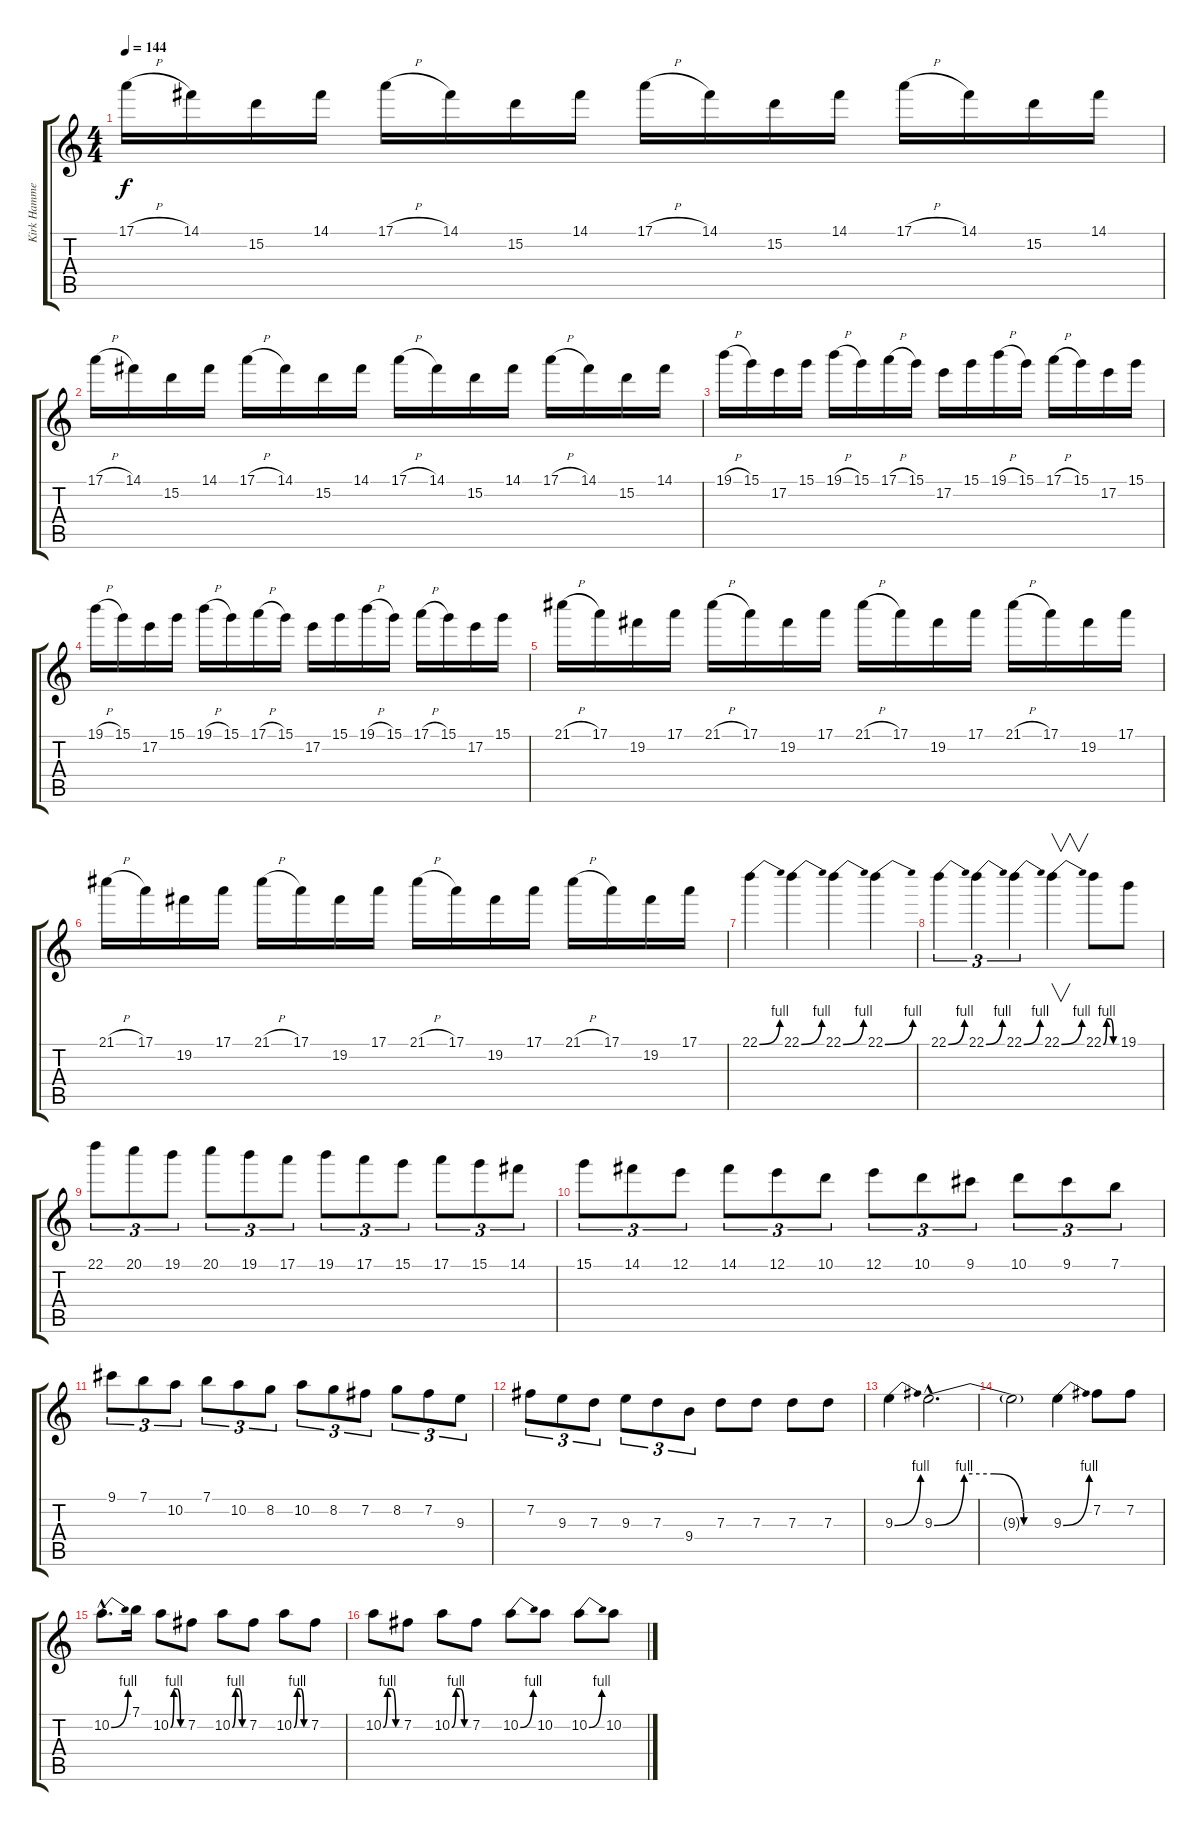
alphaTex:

\track ("Kirk Hammet" "Kirk Hamme") {instrument overdrivenguitar}
\staff {score tabs}
\tuning (E4 B3 G3 D3 A2 E2) {hide}
\ts (4 4)
\tempo 144
\clef g2
\ks c
17.1{h}.16{dy f} 14.1.16 15.2.16 14.1.16 17.1{h}.16 14.1.16 15.2.16 14.1.16 17.1{h}.16 14.1.16 15.2.16 14.1.16 17.1{h}.16 14.1.16 15.2.16 14.1.16 |
17.1{h}.16 14.1.16 15.2.16 14.1.16 17.1{h}.16 14.1.16 15.2.16 14.1.16 17.1{h}.16 14.1.16 15.2.16 14.1.16 17.1{h}.16 14.1.16 15.2.16 14.1.16 |
19.1{h}.16 15.1.16 17.2.16 15.1.16 19.1{h}.16 15.1.16 17.1{h}.16 15.1.16 17.2.16 15.1.16 19.1{h}.16 15.1.16 17.1{h}.16 15.1.16 17.2.16 15.1.16 |
19.1{h}.16 15.1.16 17.2.16 15.1.16 19.1{h}.16 15.1.16 17.1{h}.16 15.1.16 17.2.16 15.1.16 19.1{h}.16 15.1.16 17.1{h}.16 15.1.16 17.2.16 15.1.16 |
21.1{h}.16 17.1.16 19.2.16 17.1.16 21.1{h}.16 17.1.16 19.2.16 17.1.16 21.1{h}.16 17.1.16 19.2.16 17.1.16 21.1{h}.16 17.1.16 19.2.16 17.1.16 |
21.1{h}.16 17.1.16 19.2.16 17.1.16 21.1{h}.16 17.1.16 19.2.16 17.1.16 21.1{h}.16 17.1.16 19.2.16 17.1.16 21.1{h}.16 17.1.16 19.2.16 17.1.16 |
22.1{be (bend 0 0 60 4)}.4 22.1{be (bend 0 0 60 4)}.4 22.1{be (bend 0 0 60 4)}.4 22.1{be (bend 0 0 60 4)}.4 |
22.1{be (bend 0 0 60 4)}.4{tu (3 2)} 22.1{be (bend 0 0 60 4)}.4{tu (3 2)} 22.1{be (bend 0 0 60 4)}.4{tu (3 2)} 22.1{be (bend 0 0 60 4)}.4{v} 22.1{be (custom 0 0 15 4 30 4 45 0 60 0)}.8 19.1.8 |
22.1.8{tu (3 2)} 20.1.8{tu (3 2)} 19.1.8{tu (3 2)} 20.1.8{tu (3 2)} 19.1.8{tu (3 2)} 17.1.8{tu (3 2)} 19.1.8{tu (3 2)} 17.1.8{tu (3 2)} 15.1.8{tu (3 2)} 17.1.8{tu (3 2)} 15.1.8{tu (3 2)} 14.1.8{tu (3 2)} |
15.1.8{tu (3 2)} 14.1.8{tu (3 2)} 12.1.8{tu (3 2)} 14.1.8{tu (3 2)} 12.1.8{tu (3 2)} 10.1.8{tu (3 2)} 12.1.8{tu (3 2)} 10.1.8{tu (3 2)} 9.1.8{tu (3 2)} 10.1.8{tu (3 2)} 9.1.8{tu (3 2)} 7.1.8{tu (3 2)} |
9.1.8{tu (3 2)} 7.1.8{tu (3 2)} 10.2.8{tu (3 2)} 7.1.8{tu (3 2)} 10.2.8{tu (3 2)} 8.2.8{tu (3 2)} 10.2.8{tu (3 2)} 8.2.8{tu (3 2)} 7.2.8{tu (3 2)} 8.2.8{tu (3 2)} 7.2.8{tu (3 2)} 9.3.8{tu (3 2)} |
7.2.8{tu (3 2)} 9.3.8{tu (3 2)} 7.3.8{tu (3 2)} 9.3.8{tu (3 2)} 7.3.8{tu (3 2)} 9.4.8{tu (3 2)} 7.3.8 7.3.8 7.3.8 7.3.8 |
9.3{be (bend 0 0 60 4)}.4 9.3{be (custom 0 0 15 4 30 4 45 0 60 0) hac}.2{d} |
9.3{t}.2 9.3{be (bend 0 0 60 4)}.4 7.2.8 7.2.8 |
10.2{be (bend 0 0 60 4) hac}.8{d} 7.1.16 10.2{be (custom 0 0 15 4 30 4 45 0 60 0)}.8 7.2.8 10.2{be (custom 0 0 15 4 30 4 45 0 60 0)}.8 7.2.8 10.2{be (custom 0 0 15 4 30 4 45 0 60 0)}.8 7.2.8 |
10.2{be (custom 0 0 15 4 30 4 45 0 60 0)}.8 7.2.8 10.2{be (custom 0 0 15 4 30 4 45 0 60 0)}.8 7.2.8 10.2{be (bend 0 0 60 4)}.8 10.2.8 10.2{be (bend 0 0 60 4)}.8 10.2.8
